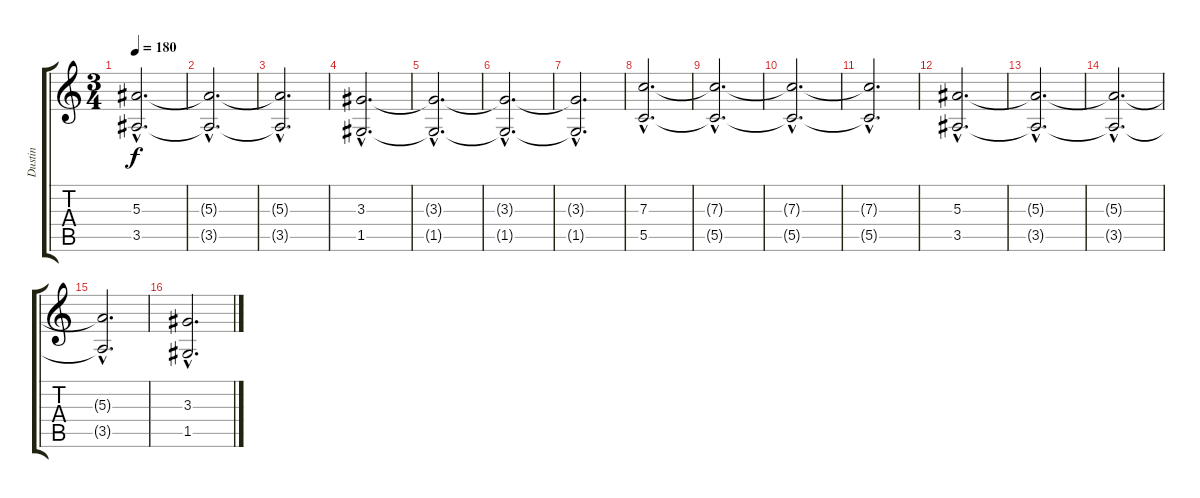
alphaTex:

\track ("Dustin" "Dustin") {instrument distortionguitar}
\staff {score tabs}
\tuning (D4 A3 F3 C3 G2 C2) {hide}
\ts (3 4)
\tempo 180
\clef g2
\ks c
(5.3{hac t} 3.5{hac t}).2{d dy f} |
(5.3{hac t} 3.5{hac t}).2{d} |
(5.3{hac t} 3.5{hac t}).2{d} |
(3.3{hac} 1.5{hac}).2{d} |
(3.3{hac t} 1.5{hac t}).2{d} |
(3.3{hac t} 1.5{hac t}).2{d} |
(3.3{hac t} 1.5{hac t}).2{d} |
(7.3{hac} 5.5{hac}).2{d} |
(7.3{hac t} 5.5{hac t}).2{d} |
(7.3{hac t} 5.5{hac t}).2{d} |
(7.3{hac t} 5.5{hac t}).2{d} |
(5.3{hac} 3.5{hac}).2{d} |
(5.3{hac t} 3.5{hac t}).2{d} |
(5.3{hac t} 3.5{hac t}).2{d} |
(5.3{hac t} 3.5{hac t}).2{d} |
(3.3{hac} 1.5{hac}).2{d}
